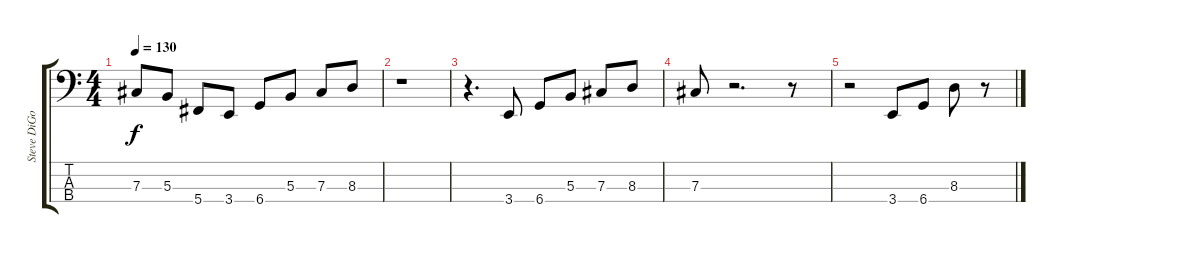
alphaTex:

\track ("Steve DiGorgio" "Steve DiGo") {instrument electricbassfinger}
\staff {score tabs}
\tuning (E2 B1 Gb1 Db1) {hide}
\ts (4 4)
\tempo 130
\clef f4
\ks c
7.3.8{dy f} 5.3.8 5.4.8 3.4.8 6.4.8 5.3.8 7.3.8 8.3.8 |
r.1 |
r.4{d} 3.4.8 6.4.8 5.3.8 7.3.8 8.3.8 |
7.3.8 r.2{d} r.8 |
r.2 3.4.8 6.4.8 8.3.8 r.8
